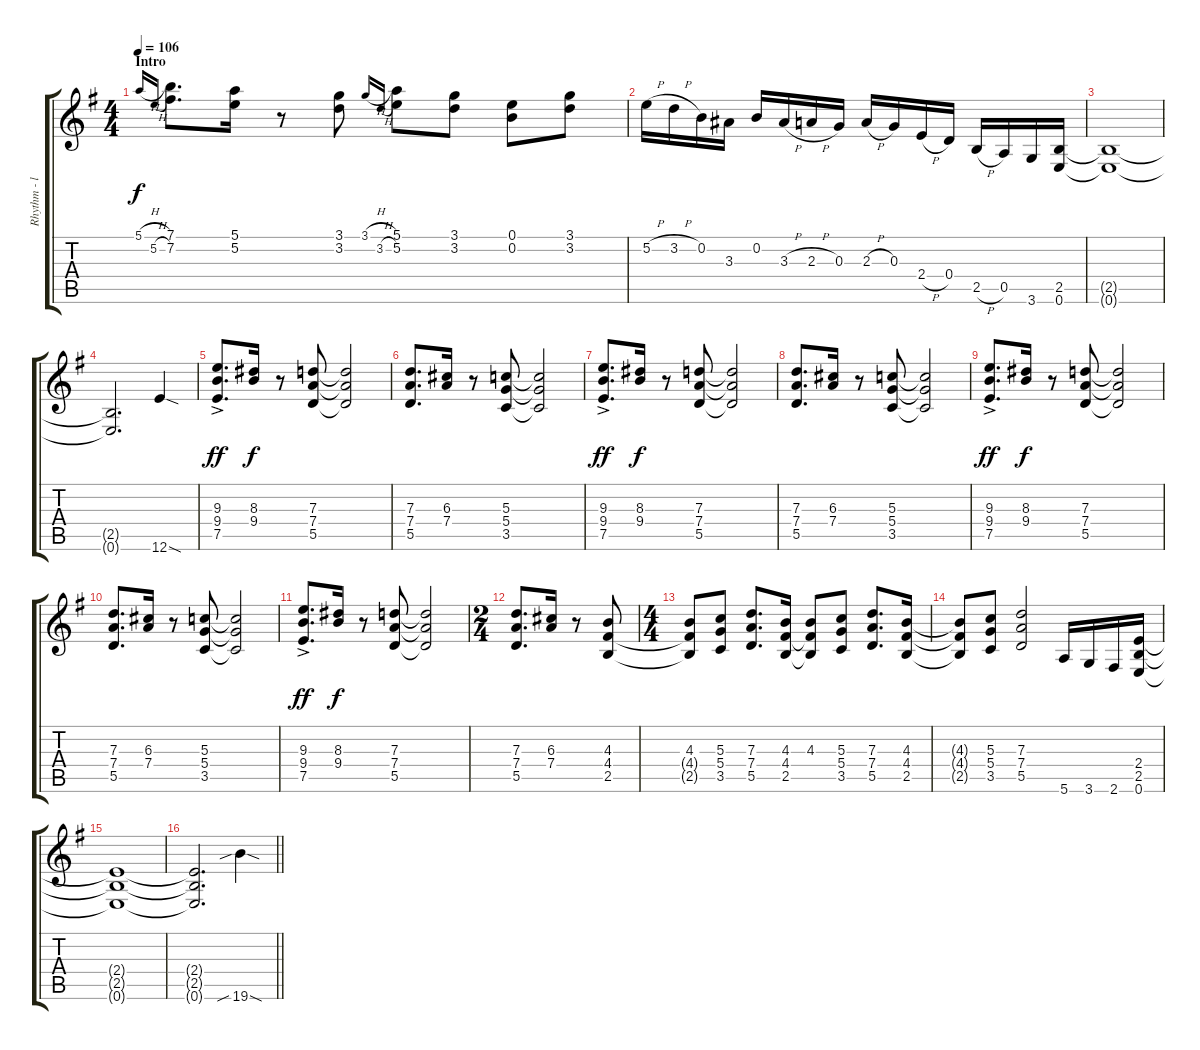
\track ("Rhythm - left" "Rhythm - l") {instrument distortionguitar}
\staff {score tabs}
\tuning (E4 B3 G3 D3 A2 E2) {hide}
\ts (4 4)
\section ("" "Intro")
\tempo 106
\clef g2
\ks g
5.1{h}.16{gr onbeat dy f instrument distortionguitar} 5.2{h}.16{gr onbeat} (7.1 7.2).8{d} (5.1 5.2).16 r.8 (3.1 3.2).8 3.1{h}.16{gr onbeat} 3.2{h}.16{gr onbeat} (5.1 5.2).8 (3.1 3.2).8 (0.1 0.2).8 (3.1 3.2).8 |
5.2{h}.16 3.2{h}.16 0.2.16 3.3.16 0.2.16 3.3{h}.16 2.3{h}.16 0.3.16 2.3{h}.16 0.3.16 2.4{h}.16 0.4.16 2.5{h}.16 0.5.16 3.6.16 (2.5 0.6).16 |
(2.5{t} 0.6{t}).1 |
(2.5{t} 0.6{t}).2{d} 12.6{sod}.4 |
(9.3{ac} 9.4{ac} 7.5{ac}).8{d dy ff} (8.3 9.4).16{dy f} r.8 (7.3 7.4 5.5).8 (7.3{t} 7.4{t} 5.5{t}).2 |
(7.3 7.4 5.5).8{d} (6.3 7.4).16 r.8 (5.3 5.4 3.5).8 (5.3{t} 5.4{t} 3.5{t}).2 |
(9.3{ac} 9.4{ac} 7.5{ac}).8{d dy ff} (8.3 9.4).16{dy f} r.8 (7.3 7.4 5.5).8 (7.3{t} 7.4{t} 5.5{t}).2 |
(7.3 7.4 5.5).8{d} (6.3 7.4).16 r.8 (5.3 5.4 3.5).8 (5.3{t} 5.4{t} 3.5{t}).2 |
(9.3{ac} 9.4{ac} 7.5{ac}).8{d dy ff} (8.3 9.4).16{dy f} r.8 (7.3 7.4 5.5).8 (7.3{t} 7.4{t} 5.5{t}).2 |
(7.3 7.4 5.5).8{d} (6.3 7.4).16 r.8 (5.3 5.4 3.5).8 (5.3{t} 5.4{t} 3.5{t}).2 |
(9.3{ac} 9.4{ac} 7.5{ac}).8{d dy ff} (8.3 9.4).16{dy f} r.8 (7.3 7.4 5.5).8 (7.3{t} 7.4{t} 5.5{t}).2 |
\ts (2 4)
(7.3 7.4 5.5).8{d} (6.3 7.4).16 r.8 (4.3 4.4 2.5).8 |
\ts (4 4)
(4.3 4.4{t} 2.5{t}).8 (5.3 5.4 3.5).8 (7.3 7.4 5.5).8{d} (4.3 4.4 2.5).16 (4.3 4.4{t} 2.5{t}).8 (5.3 5.4 3.5).8 (7.3 7.4 5.5).8{d} (4.3 4.4 2.5).16 |
(4.3{t} 4.4{t} 2.5{t}).8 (5.3 5.4 3.5).8 (7.3 7.4 5.5).2 5.6.16 3.6.16 2.6.16 (2.4 2.5 0.6).16 |
(2.4{t} 2.5{t} 0.6{t}).1 |
\barLineRight lightlight
(2.4{t} 2.5{t} 0.6{t}).2{d} 19.6{sib sod}.4
